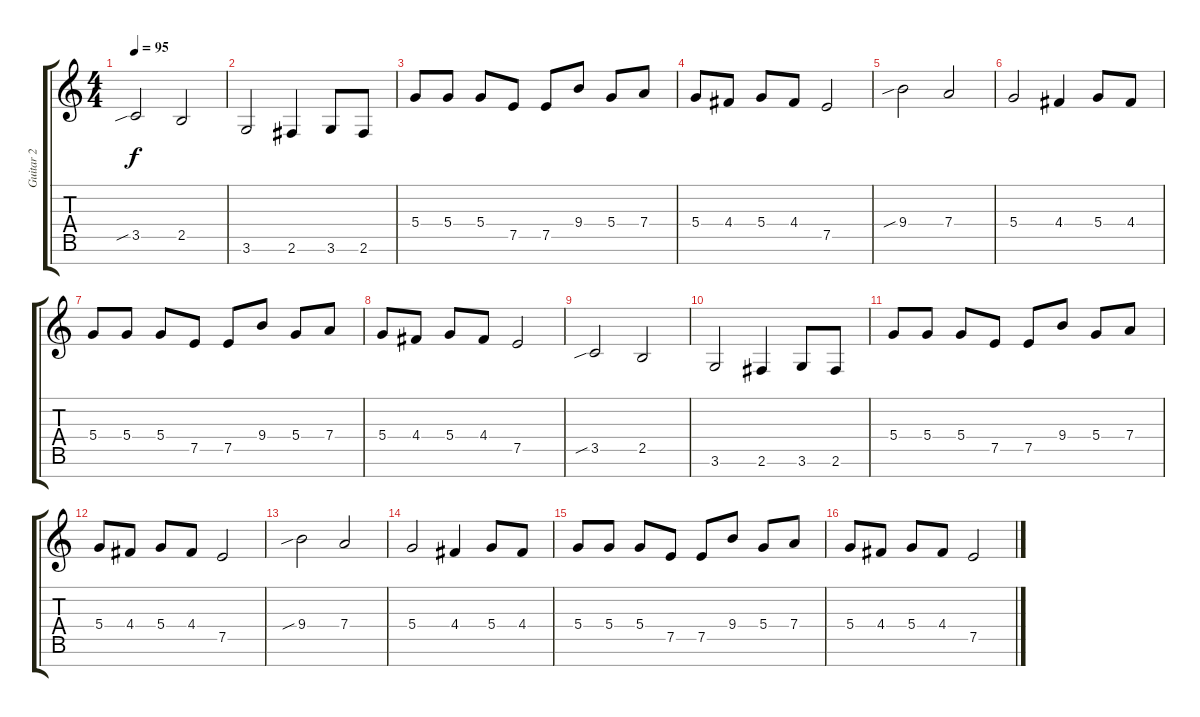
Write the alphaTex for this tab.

\track ("Guitar 2" "Guitar 2") {instrument distortionguitar}
\staff {score tabs}
\tuning (E4 B3 G3 D3 A2 E2 B1) {hide}
\ts (4 4)
\tempo 95
\clef g2
\ks c
3.5{sib}.2{dy f} 2.5.2 |
3.6.2 2.6.4 3.6.8 2.6.8 |
5.4.8 5.4.8 5.4.8 7.5.8 7.5.8 9.4.8 5.4.8 7.4.8 |
5.4.8 4.4.8 5.4.8 4.4.8 7.5.2 |
9.4{sib}.2 7.4.2 |
5.4.2 4.4.4 5.4.8 4.4.8 |
5.4.8 5.4.8 5.4.8 7.5.8 7.5.8 9.4.8 5.4.8 7.4.8 |
5.4.8 4.4.8 5.4.8 4.4.8 7.5.2 |
3.5{sib}.2 2.5.2 |
3.6.2 2.6.4 3.6.8 2.6.8 |
5.4.8 5.4.8 5.4.8 7.5.8 7.5.8 9.4.8 5.4.8 7.4.8 |
5.4.8 4.4.8 5.4.8 4.4.8 7.5.2 |
9.4{sib}.2 7.4.2 |
5.4.2 4.4.4 5.4.8 4.4.8 |
5.4.8 5.4.8 5.4.8 7.5.8 7.5.8 9.4.8 5.4.8 7.4.8 |
5.4.8 4.4.8 5.4.8 4.4.8 7.5.2
